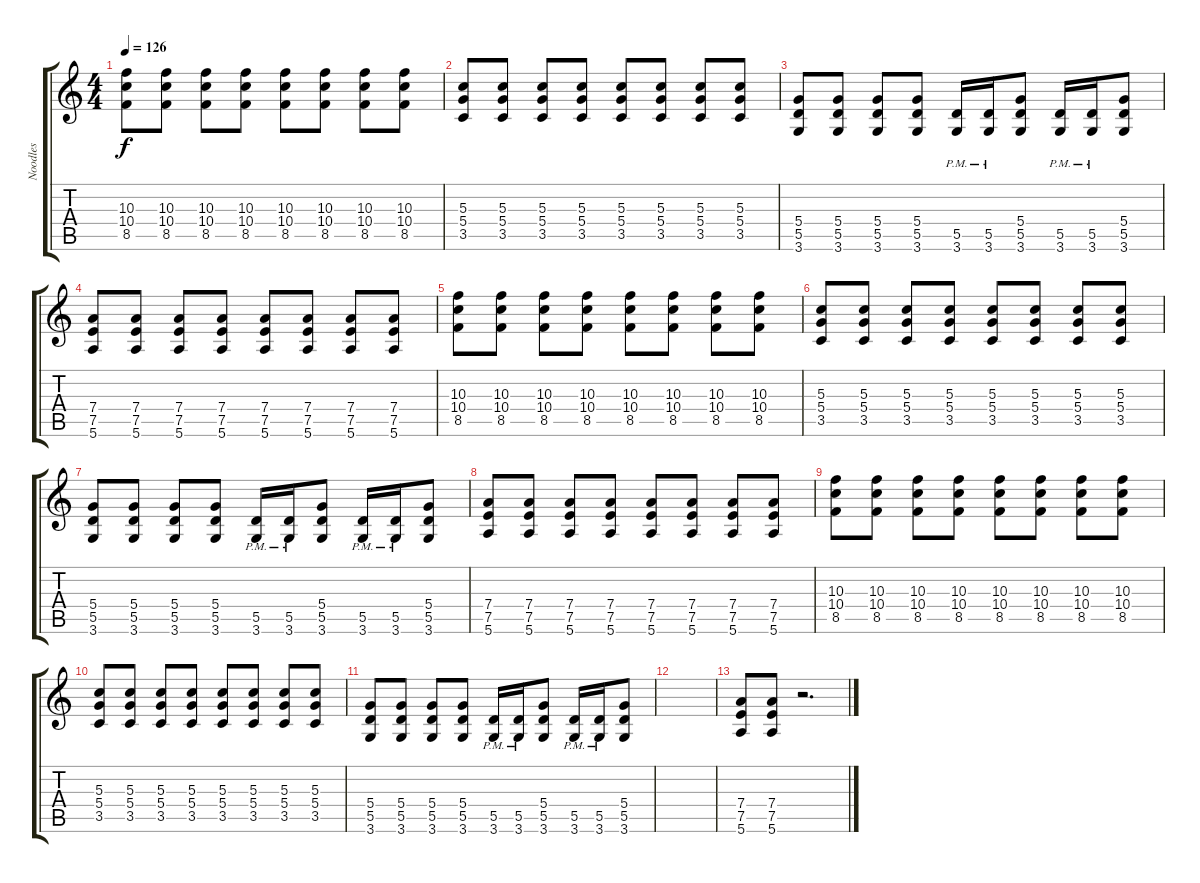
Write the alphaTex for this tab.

\track ("Noodles" "Noodles") {instrument distortionguitar}
\staff {score tabs}
\tuning (E4 B3 G3 D3 A2 E2) {hide}
\ts (4 4)
\tempo 126
\clef g2
\ks c
(10.3 10.4 8.5).8{dy f} (10.3 10.4 8.5).8 (10.3 10.4 8.5).8 (10.3 10.4 8.5).8 (10.3 10.4 8.5).8 (10.3 10.4 8.5).8 (10.3 10.4 8.5).8 (10.3 10.4 8.5).8 |
(5.3 5.4 3.5).8 (5.3 5.4 3.5).8 (5.3 5.4 3.5).8 (5.3 5.4 3.5).8 (5.3 5.4 3.5).8 (5.3 5.4 3.5).8 (5.3 5.4 3.5).8 (5.3 5.4 3.5).8 |
(5.4 5.5 3.6).8 (5.4 5.5 3.6).8 (5.4 5.5 3.6).8 (5.4 5.5 3.6).8 (5.5{pm} 3.6{pm}).16 (5.5{pm} 3.6{pm}).16 (5.4 5.5 3.6).8 (5.5{pm} 3.6{pm}).16 (5.5{pm} 3.6{pm}).16 (5.4 5.5 3.6).8 |
(7.4 7.5 5.6).8 (7.4 7.5 5.6).8 (7.4 7.5 5.6).8 (7.4 7.5 5.6).8 (7.4 7.5 5.6).8 (7.4 7.5 5.6).8 (7.4 7.5 5.6).8 (7.4 7.5 5.6).8 |
(10.3 10.4 8.5).8 (10.3 10.4 8.5).8 (10.3 10.4 8.5).8 (10.3 10.4 8.5).8 (10.3 10.4 8.5).8 (10.3 10.4 8.5).8 (10.3 10.4 8.5).8 (10.3 10.4 8.5).8 |
(5.3 5.4 3.5).8 (5.3 5.4 3.5).8 (5.3 5.4 3.5).8 (5.3 5.4 3.5).8 (5.3 5.4 3.5).8 (5.3 5.4 3.5).8 (5.3 5.4 3.5).8 (5.3 5.4 3.5).8 |
(5.4 5.5 3.6).8 (5.4 5.5 3.6).8 (5.4 5.5 3.6).8 (5.4 5.5 3.6).8 (5.5{pm} 3.6{pm}).16 (5.5{pm} 3.6{pm}).16 (5.4 5.5 3.6).8 (5.5{pm} 3.6{pm}).16 (5.5{pm} 3.6{pm}).16 (5.4 5.5 3.6).8 |
(7.4 7.5 5.6).8 (7.4 7.5 5.6).8 (7.4 7.5 5.6).8 (7.4 7.5 5.6).8 (7.4 7.5 5.6).8 (7.4 7.5 5.6).8 (7.4 7.5 5.6).8 (7.4 7.5 5.6).8 |
(10.3 10.4 8.5).8 (10.3 10.4 8.5).8 (10.3 10.4 8.5).8 (10.3 10.4 8.5).8 (10.3 10.4 8.5).8 (10.3 10.4 8.5).8 (10.3 10.4 8.5).8 (10.3 10.4 8.5).8 |
(5.3 5.4 3.5).8 (5.3 5.4 3.5).8 (5.3 5.4 3.5).8 (5.3 5.4 3.5).8 (5.3 5.4 3.5).8 (5.3 5.4 3.5).8 (5.3 5.4 3.5).8 (5.3 5.4 3.5).8 |
(5.4 5.5 3.6).8 (5.4 5.5 3.6).8 (5.4 5.5 3.6).8 (5.4 5.5 3.6).8 (5.5{pm} 3.6{pm}).16 (5.5{pm} 3.6{pm}).16 (5.4 5.5 3.6).8 (5.5{pm} 3.6{pm}).16 (5.5{pm} 3.6{pm}).16 (5.4 5.5 3.6).8 |
|
(7.4 7.5 5.6).8 (7.4 7.5 5.6).8 r.2{d}
